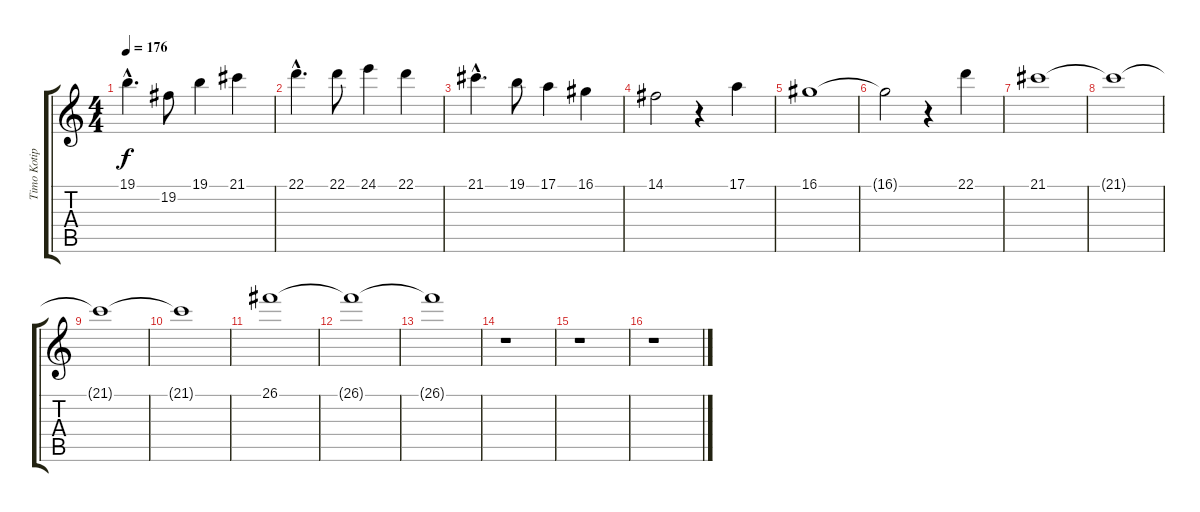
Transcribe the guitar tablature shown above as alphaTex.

\track ("Timo Kotipelto" "Timo Kotip") {instrument lead3calliope}
\staff {score tabs}
\tuning (E4 B3 G3 D3 A2 E2) {hide}
\ts (4 4)
\tempo 176
\clef g2
\ks c
19.1{hac}.4{d dy f} 19.2.8 19.1.4 21.1.4 |
22.1{hac}.4{d} 22.1.8 24.1.4 22.1.4 |
21.1{hac}.4{d} 19.1.8 17.1.4 16.1.4 |
14.1.2 r.4 17.1.4 |
16.1.1 |
16.1{t}.2 r.4 22.1.4 |
21.1.1 |
21.1{t}.1 |
21.1{t}.1 |
21.1{t}.1 |
26.1.1 |
26.1{t}.1 |
26.1{t}.1 |
r.1 |
r.1 |
r.1
